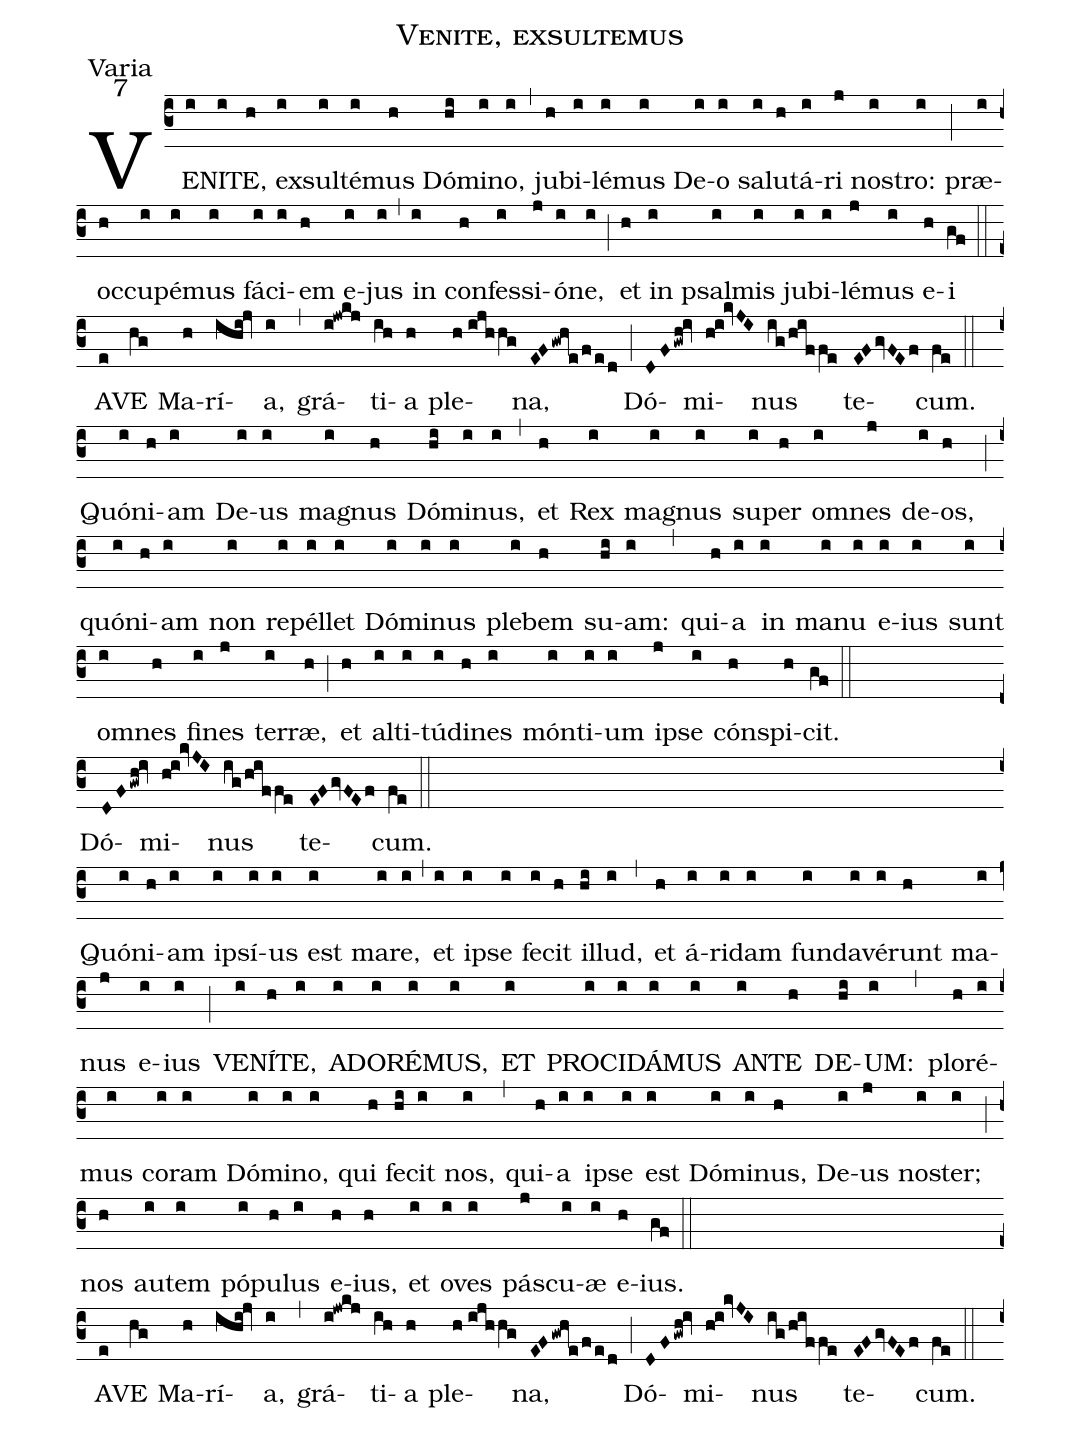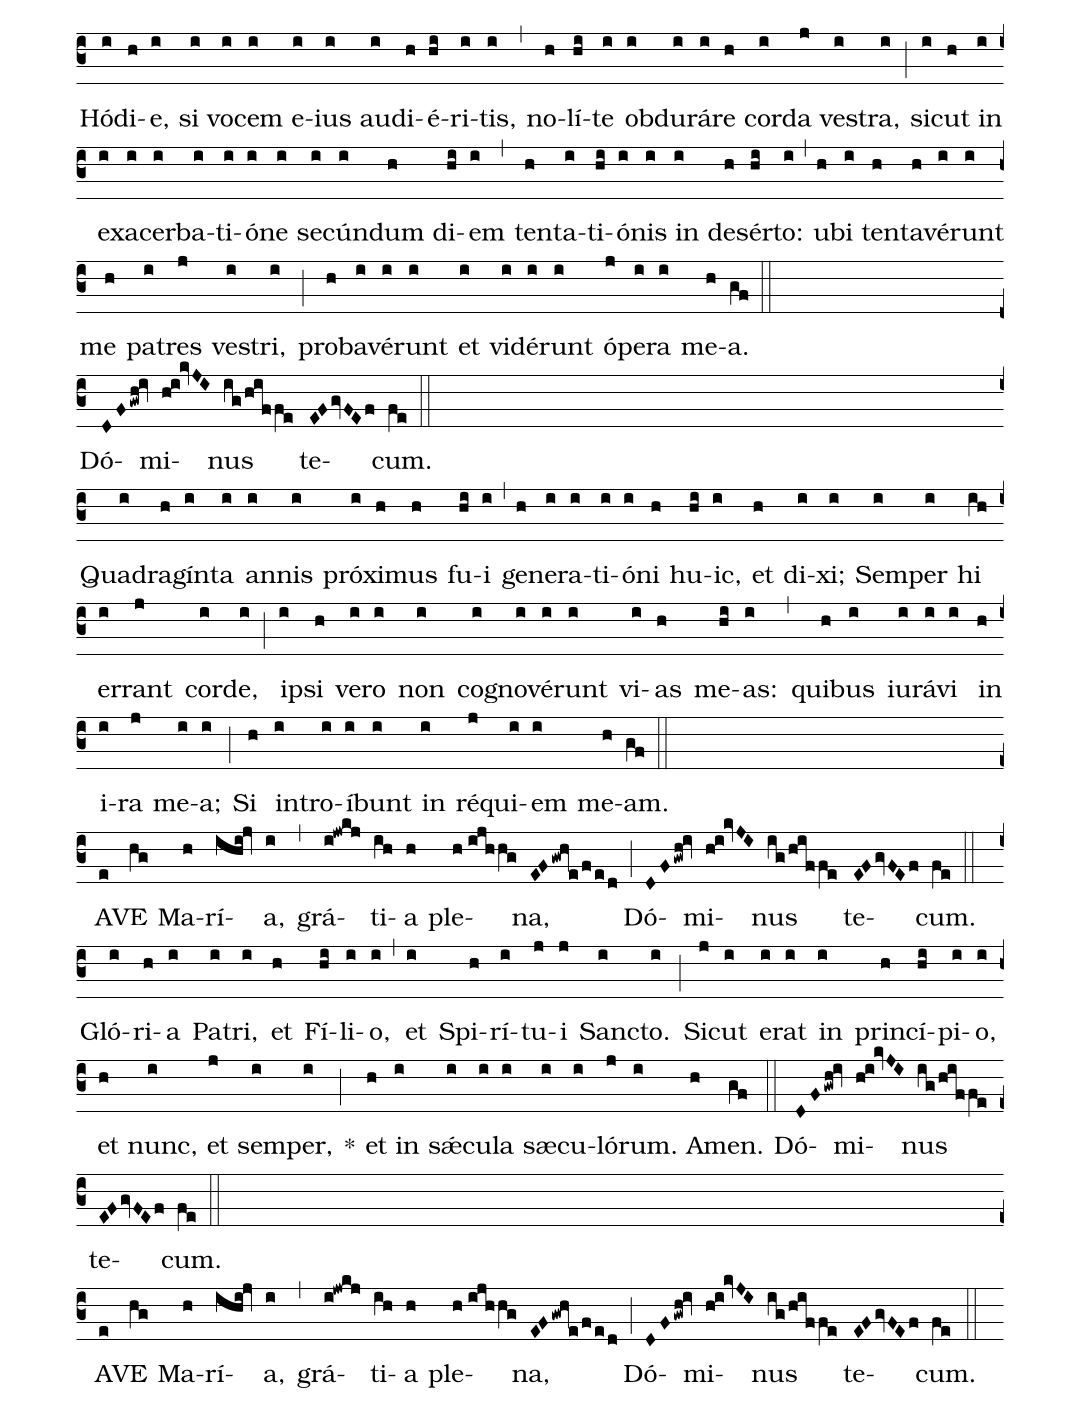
name:Venite, exsultemus;
office-part:Varia;
mode:7;
%%
(c3) VE(i)NI(i)TE,(h) ex(i)sul(i)té(i)mus(h) Dó(hi)mi(i)no,(i) (,)
ju(h)bi(i)lé(i)mus(i) De(i)o(i) sa(i)lu(h)tá(i)ri(j) nos(i)tro:(i) (;)
præ(i)oc(h)cu(i)pé(i)mus(i) fá(i)ci(i)em(h) e(i)jus(i) (,)
in(i) con(h)fes(i)si(j)ó(i)ne,(i) (;)
et(h) in(i) psal(i)mis(i) ju(i)bi(i)lé(j)mus(i) e(h)i(gf) (::) (Z)
A(e)VE(hg) Ma(h)rí(ihi@jv)a,(i) (,)
grá(i@jwkj)ti(ih)a(h) ple(h//ijhhg)na,(EFgWh@e/f/e/d) (;)
Dó(DFgwh@iv)mi(h@i@kvJI)nus(iqg/hiffe) te(EFgvFEf)cum.(fe) (::) (Z)
Quó(i)ni(h)am(i) De(i)us(i) ma(i)gnus(h) Dó(hi)mi(i)nus,(i) (,)
 et(h) Rex(i) ma(i)gnus(i) su(i)per(h) om(i)nes(j) de(i)os,(h) (;)
 quó(i)ni(h)am(i) non(i) re(i)pél(i)let(i) Dó(i)mi(i)nus(i) ple(i)bem(h) su(hi)am:(i) (,)
 qui(h)a(i) in(i) ma(i)nu(i) e(i)ius(i) sunt(i) om(i)nes(h) fi(i)nes(j) ter(i)ræ,(h) (;)
 et(h) al(i)ti(i)tú(i)di(h)nes(i) món(i)ti(i)um(i) i(j)pse(i) cón(h)spi(h)cit.(gf) (::) (Z)
Dó(DFgwh@iv)mi(h@i@kvJI)nus(iqg/hiffe) te(EFgvFEf)cum.(fe) (::) (Z)
Quó(i)ni(h)am(i) i(i)psí(i)us(i) est(i) ma(i)re,(i) (,)
 et(i) i(i)pse(i) fe(i)cit(h) il(hi)lud,(i) (,)
 et(h) á(i)ri(i)dam(i) fun(i)da(i)vé(i)runt(h) ma(i)nus(j) e(i)ius(i) (;)
 VE(i)NÍ(h)TE,(i) A(i)DO(i)RÉ(i)MUS,(i) ET(i) PRO(i)CI(i)DÁ(i)MUS(i) AN(i)TE(h) DE(hi)UM:(i) (,)
 plo(h)ré(i)mus(i) co(i)ram(i) Dó(i)mi(i)no,(i) qui(h) fe(hi)cit(i) nos,(i) (,)
 qui(h)a(i) i(i)pse(i) est(i) Dó(i)mi(i)nus,(h) De(i)us(j) no(i)ster;(i) (;)
 nos(h) au(i)tem(i) pó(i)pu(h)lus(i) e(h)ius,(h) et(i) o(i)ves(i) pá(j)scu(i)æ(i) e(h)ius.(gf) (::) (Z)
A(e)VE(hg) Ma(h)rí(ihi@jv)a,(i) (,)
grá(i@jwkj)ti(ih)a(h) ple(h//ijhhg)na,(EFgWh@e/f/e/d) (;)
Dó(DFgwh@iv)mi(h@i@kvJI)nus(iqg/hiffe) te(EFgvFEf)cum.(fe) (::) (Z)
Hó(i)di(h)e,(i) si(i) vo(i)cem(i) e(i)ius(i) au(i)di(h)é(hi)ri(i)tis,(i) (,)
 no(h)lí(hi)te(i) ob(i)du(i)rá(i)re(h) cor(i)da(j) ve(i)stra,(i) (;)
 si(i)cut(h) in(i) e(i)xa(i)cer(i)ba(i)ti(i)ó(i)ne(i) se(i)cún(i)dum(h) di(hi)em(i) (,)
 ten(h)ta(i)ti(hi)ó(i)nis(i) in(i) de(h)sér(hi)to:(i) (,)
 u(h)bi(i) ten(h)ta(h)vé(i)runt(i) me(h) pa(i)tres(j) ve(i)stri,(i) (;)
 pro(h)ba(i)vé(i)runt(i) et(i) vi(i)dé(i)runt(i) ó(j)pe(i)ra(i) me(h)a.(gf) (::) (Z)
Dó(DFgwh@iv)mi(h@i@kvJI)nus(iqg/hiffe) te(EFgvFEf)cum.(fe) (::) (Z)
Qua(i)dra(h)gín(i)ta(i) an(i)nis(i) pró(i)xi(h)mus(h) fu(hi)i(i) (,)
 ge(h)ne(i)ra(i)ti(i)ó(i)ni(h) hu(hi)ic,(i) et(h) di(i)xi;(i) Sem(i)per(i) hi(ih) er(i)rant(j) cor(i)de,(i) (;)
 i(i)psi(h) ve(i)ro(i) non(i) co(i)gno(i)vé(i)runt(i) vi(i)as(h) me(hi)as:(i) (,)
 qui(h)bus(i) iu(i)rá(i)vi(i) in(h) i(i)ra(j) me(i)a;(i) (;)
 Si(h) in(i)tro(i)í(i)bunt(i) in(i) ré(j)qui(i)em(i) me(h)am.(gf) (::) (Z)
A(e)VE(hg) Ma(h)rí(ihi@jv)a,(i) (,)
grá(i@jwkj)ti(ih)a(h) ple(h//ijhhg)na,(EFgWh@e/f/e/d) (;)
Dó(DFgwh@iv)mi(h@i@kvJI)nus(iqg/hiffe) te(EFgvFEf)cum.(fe) (::) (Z)
Gló(i)ri(h)a(i) Pa(i)tri,(i) et(h) Fí(hi)li(i)o,(i) (,)
et(i) Spi(h)rí(i)tu(j)i(j) San(i)cto.(i) (;)

Si(j)cut(i) e(i)rat(i) in(i) prin(h)cí(hi)pi(i)o,(i) et(h) nunc,(i) et(j) sem(i)per,(i)   *(;)
et(h) in(i) sǽ(i)cu(i)la(i) sæ(i)cu(i)ló(j)rum.(i) A(h)men.(gf) (::)
Dó(DFgwh@iv)mi(h@i@kvJI)nus(iqg/hiffe) te(EFgvFEf)cum.(fe) (::) (Z)
A(e)VE(hg) Ma(h)rí(ihi@jv)a,(i) (,)
grá(i@jwkj)ti(ih)a(h) ple(h//ijhhg)na,(EFgWh@e/f/e/d) (;)
Dó(DFgwh@iv)mi(h@i@kvJI)nus(iqg/hiffe) te(EFgvFEf)cum.(fe) (::) (Z)
